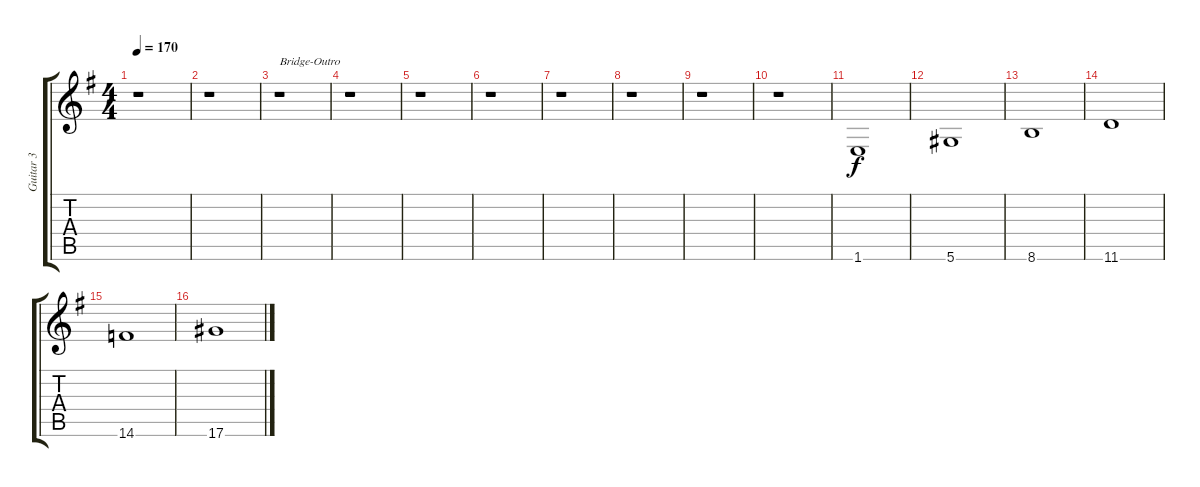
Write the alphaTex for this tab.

\track ("Guitar 3" "Guitar 3") {instrument distortionguitar}
\staff {score tabs}
\tuning (Eb4 Bb3 Gb3 Db3 Ab2 Eb2) {hide}
\ts (4 4)
\tempo 170
\clef g2
\ks g
r.1{dy f} |
r.1 |
r.1{txt "Bridge-Outro"} |
r.1 |
r.1 |
r.1 |
r.1 |
r.1 |
r.1 |
r.1 |
1.6.1 |
5.6.1 |
8.6.1 |
11.6.1 |
14.6.1 |
17.6.1
